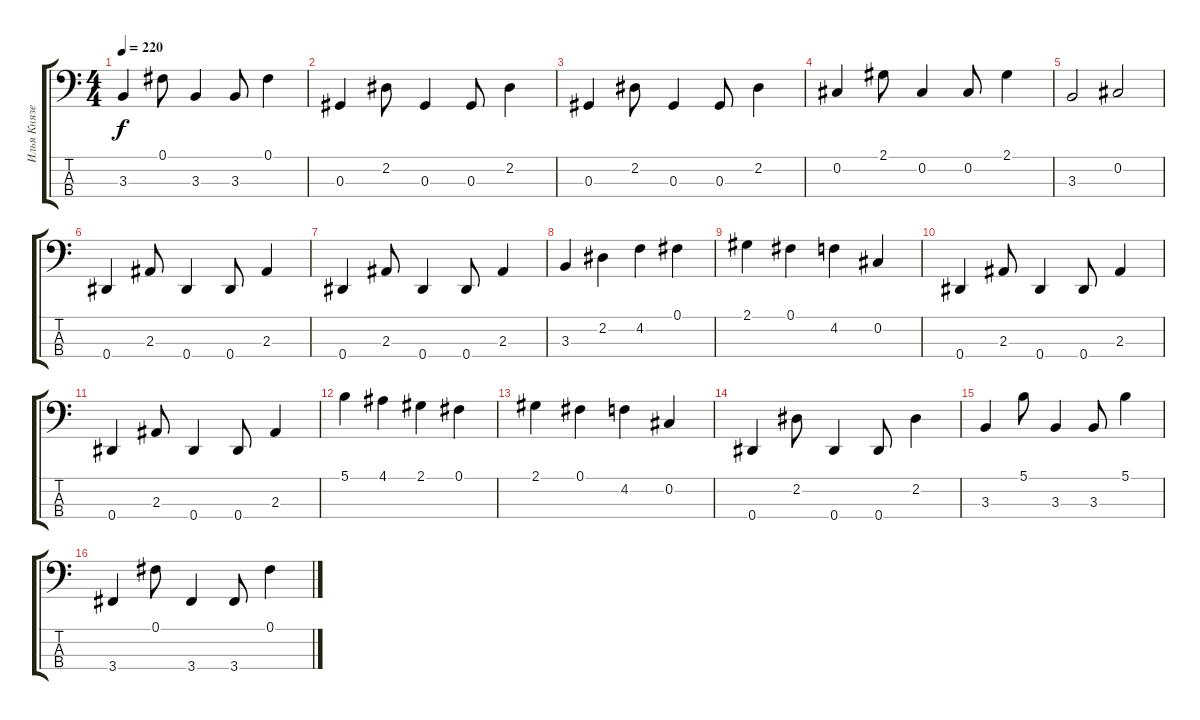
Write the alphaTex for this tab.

\track ("Илья Князев" "Илья Князе") {instrument electricbasspick}
\staff {score tabs}
\tuning (Gb2 Db2 Ab1 Eb1) {hide}
\ts (4 4)
\tempo 220
\clef f4
\ks c
3.3.4{dy f} 0.1.8 3.3.4 3.3.8 0.1.4 |
0.3.4 2.2.8 0.3.4 0.3.8 2.2.4 |
0.3.4 2.2.8 0.3.4 0.3.8 2.2.4 |
0.2.4 2.1.8 0.2.4 0.2.8 2.1.4 |
3.3.2 0.2.2 |
0.4.4 2.3.8 0.4.4 0.4.8 2.3.4 |
0.4.4 2.3.8 0.4.4 0.4.8 2.3.4 |
3.3.4 2.2.4 4.2.4 0.1.4 |
2.1.4 0.1.4 4.2.4 0.2.4 |
0.4.4 2.3.8 0.4.4 0.4.8 2.3.4 |
0.4.4 2.3.8 0.4.4 0.4.8 2.3.4 |
5.1.4 4.1.4 2.1.4 0.1.4 |
2.1.4 0.1.4 4.2.4 0.2.4 |
0.4.4 2.2.8 0.4.4 0.4.8 2.2.4 |
3.3.4 5.1.8 3.3.4 3.3.8 5.1.4 |
3.4.4 0.1.8 3.4.4 3.4.8 0.1.4
